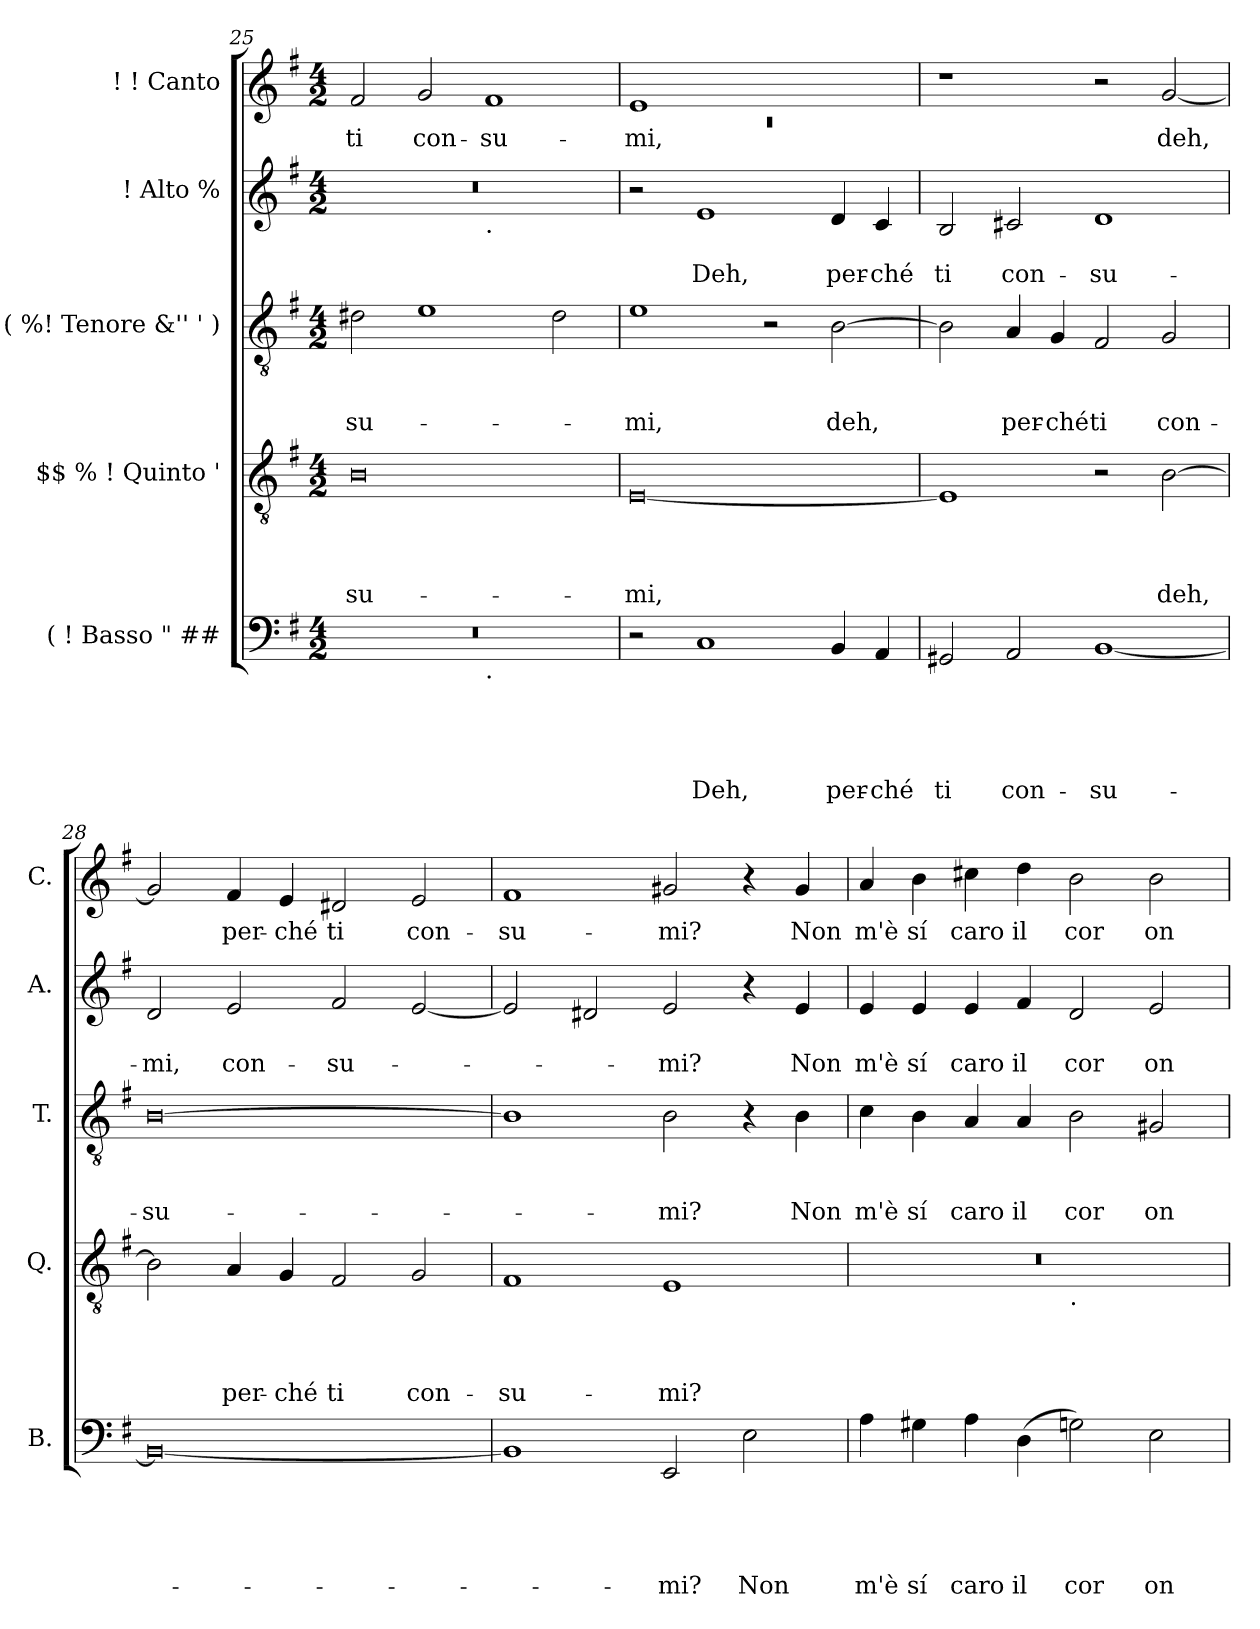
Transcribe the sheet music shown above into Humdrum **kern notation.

**kern	**text	**text	**text	**text	**text	**kern	**text	**text	**text	**text	**kern	**text	**text	**text	**kern	**text	**text	**kern	**text
*part5	*part5	*part5	*part5	*part5	*part5	*part4	*part4	*part4	*part4	*part4	*part3	*part3	*part3	*part3	*part2	*part2	*part2	*part1	*part1
*staff5	*staff5	*staff5	*staff5	*staff5	*staff5	*staff4	*staff4	*staff4	*staff4	*staff4	*staff3	*staff3	*staff3	*staff3	*staff2	*staff2	*staff2	*staff1	*staff1
*I"( ! Basso " ##	*	*	*	*	*	*I"$$ % ! Quinto '	*	*	*	*	*I"! ( %! Tenore &'' ' )	*	*	*	*I"! Alto %	*	*	*I"! ! Canto	*
*I'B.	*	*	*	*	*	*I'Q.	*	*	*	*	*I'T.	*	*	*	*I'A.	*	*	*I'C.	*
!!LO:PB:g=z
*clefF4	*	*	*	*	*	*clefGv2	*	*	*	*	*clefGv2	*	*	*	*clefG2	*	*	*clefG2	*
*k[f#]	*	*	*	*	*	*k[f#]	*	*	*	*	*k[f#]	*	*	*	*k[f#]	*	*	*k[f#]	*
*G:	*	*	*	*	*	*G:	*	*	*	*	*G:	*	*	*	*G:	*	*	*G:	*
*M4/2	*	*	*	*	*	*M4/2	*	*	*	*	*M4/2	*	*	*	*M4/2	*	*	*M4/2	*
=25	=25	=25	=25	=25	=25	=25	=25	=25	=25	=25	=25	=25	=25	=25	=25	=25	=25	=25	=25
!	!	!	!	!	!	!	!	!	!	!LO:LY:b	!	!	!	!LO:LY:b	!	!	!	!	!LO:LY:b
*^	*	*	*	*	*	*	*	*	*	*	*	*	*	*	*^	*	*	*	*
0r	1ryy	.	.	.	.	.	0B	.	.	.	-su-	2d#X\	.	.	-su-	0r	1ryy	.	.	2f#/	ti
!	!	!	!	!	!	!	!	!	!	!	!	!	!	!	!	!	!	!	!	!	!LO:LY:b
.	.	.	.	.	.	.	.	.	.	.	.	1e	.	.	.	.	.	.	.	2g/	con-
!	!	!	!	!	!	!	!	!	!	!	!	!	!	!	!	!	!LO:TX:b:t=.	!	!	!	!
!	!LO:TX:b:t=.	!	!	!	!	!	!	!	!	!	!	!	!	!	!	!	!	!	!	!	!
!	!	!	!	!	!	!	!	!	!	!	!	!	!	!	!	!	!	!	!	!	!LO:LY:b
.	1ryy	.	.	.	.	.	.	.	.	.	.	.	.	.	.	.	1ryy	.	.	1f#	-su-
.	.	.	.	.	.	.	.	.	.	.	.	2d#\	.	.	.	.	.	.	.	.	.
=26	=26	=26	=26	=26	=26	=26	=26	=26	=26	=26	=26	=26	=26	=26	=26	=26	=26	=26	=26	=26	=26
*	*	*	*	*	*	*	*	*	*	*	*	*	*	*	*	*	*	*	*	*^	*
!	!	!	!	!	!	!	!	!	!	!	!LO:LY:b	!	!	!	!LO:LY:b	!	!	!	!	!	!LO:N:vis=1	!LO:LY:b
*v	*v	*	*	*	*	*	*	*	*	*	*	*	*	*	*	*v	*v	*	*	*	*	*
2r	.	.	.	.	.	[<0E	.	.	.	-mi,	1e	.	.	-mi,	2r	.	.	1e	0rc	-mi,
!	!	!	!	!	!LO:LY:b	!	!	!	!	!	!	!	!	!	!	!	!LO:LY:b	!	!	!
1C	.	.	.	.	Deh,	.	.	.	.	.	.	.	.	.	1e	.	Deh,	.	.	.
.	.	.	.	.	.	.	.	.	.	.	2r	.	.	.	.	.	.	1ryy	.	.
!	!	!	!	!	!LO:LY:b	!	!	!	!	!	!	!	!	!LO:LY:b	!	!	!LO:LY:b	!	!	!
4BB/	.	.	.	.	per-	.	.	.	.	.	[>2B\	.	.	deh,	4d/	.	per-	.	.	.
!	!	!	!	!	!LO:LY:b:rj	!	!	!	!	!	!	!	!	!	!	!	!LO:LY:b:rj	!	!	!
4AA/	.	.	.	.	-ché	.	.	.	.	.	.	.	.	.	4c/	.	-ché	.	.	.
*	*	*	*	*	*	*	*	*	*	*	*	*	*	*	*	*	*	*v	*v	*
=27	=27	=27	=27	=27	=27	=27	=27	=27	=27	=27	=27	=27	=27	=27	=27	=27	=27	=27	=27
!	!	!	!	!	!LO:LY:b	!	!	!	!	!	!	!	!	!	!	!	!LO:LY:b	!	!
2GG#X/	.	.	.	.	ti	1E]	.	.	.	.	2B\]	.	.	.	2B/	.	ti	1r	.
!	!	!	!	!	!LO:LY:b	!	!	!	!	!	!	!	!	!LO:LY:b	!	!	!LO:LY:b	!	!
2AA/	.	.	.	.	con-	.	.	.	.	.	4A/	.	.	per-	2c#X/	.	con-	.	.
!	!	!	!	!	!	!	!	!	!	!	!	!	!	!LO:LY:b	!	!	!	!	!
.	.	.	.	.	.	.	.	.	.	.	4G/	.	.	-ché	.	.	.	.	.
!	!	!	!	!	!LO:LY:b	!	!	!	!	!	!	!	!	!LO:LY:b	!	!	!LO:LY:b	!	!
[<1BB	.	.	.	.	-su-	2r	.	.	.	.	2F#/	.	.	ti	1d	.	-su-	2r	.
!	!	!	!	!	!	!	!	!	!	!LO:LY:b	!	!	!	!LO:LY:b	!	!	!	!	!LO:LY:b
.	.	.	.	.	.	[>2B\	.	.	.	deh,	2G/	.	.	con-	.	.	.	[<2g/	deh,
=28	=28	=28	=28	=28	=28	=28	=28	=28	=28	=28	=28	=28	=28	=28	=28	=28	=28	=28	=28
!	!	!	!	!	!	!	!	!	!	!	!	!	!	!LO:LY:b	!	!	!LO:LY:b	!	!
0BB_	.	.	.	.	.	2B\]	.	.	.	.	[<0B	.	.	-su-	2d/	.	-mi,	2g/]	.
!	!	!	!	!	!	!	!	!	!	!LO:LY:b	!	!	!	!	!	!	!LO:LY:b	!	!LO:LY:b
.	.	.	.	.	.	4A/	.	.	.	per-	.	.	.	.	2e/	.	con-	4f#/	per-
!	!	!	!	!	!	!	!	!	!	!LO:LY:b:rj	!	!	!	!	!	!	!	!	!LO:LY:b
.	.	.	.	.	.	4G/	.	.	.	-ché	.	.	.	.	.	.	.	4e/	-ché
!	!	!	!	!	!	!	!	!	!	!LO:LY:b	!	!	!	!	!	!	!LO:LY:b	!	!LO:LY:b
.	.	.	.	.	.	2F#/	.	.	.	ti	.	.	.	.	2f#/	.	-su-	2d#X/	ti
!	!	!	!	!	!	!	!	!	!	!LO:LY:b	!	!	!	!	!	!	!	!	!LO:LY:b
.	.	.	.	.	.	2G/	.	.	.	con-	.	.	.	.	[<2e/	.	.	2e/	con-
!!LO:LB:g=z
=29	=29	=29	=29	=29	=29	=29	=29	=29	=29	=29	=29	=29	=29	=29	=29	=29	=29	=29	=29
!	!	!	!	!	!	!	!	!	!	!LO:LY:b	!	!	!	!	!	!	!	!	!LO:LY:b
1BB]	.	.	.	.	.	1F#	.	.	.	-su-	1B]	.	.	.	2e/]	.	.	1f#	-su-
.	.	.	.	.	.	.	.	.	.	.	.	.	.	.	2d#X/	.	.	.	.
!	!	!	!	!	!LO:LY:b	!	!	!	!	!LO:LY:b	!	!	!	!LO:LY:b	!	!	!LO:LY:b	!	!LO:LY:b
2EE/	.	.	.	.	-mi?	1E	.	.	.	-mi?	2B\	.	.	-mi?	2e/	.	-mi?	2g#X/	-mi?
!	!	!	!	!	!LO:LY:b	!	!	!	!	!	!	!	!	!	!	!	!	!	!
2E\	.	.	.	.	Non	.	.	.	.	.	4r	.	.	.	4r	.	.	4r	.
!	!	!	!	!	!	!	!	!	!	!	!	!	!	!LO:LY:b	!	!	!LO:LY:b	!	!LO:LY:b
.	.	.	.	.	.	.	.	.	.	.	4B\	.	.	Non	4e/	.	Non	4g#/	Non
=30	=30	=30	=30	=30	=30	=30	=30	=30	=30	=30	=30	=30	=30	=30	=30	=30	=30	=30	=30
!	!	!	!	!	!LO:LY:b	!	!	!	!	!	!	!	!	!LO:LY:b	!	!	!LO:LY:b	!	!LO:LY:b
*	*	*	*	*	*	*^	*	*	*	*	*	*	*	*	*	*	*	*	*
4A\	.	.	.	.	m'è	0r	1ryy	.	.	.	.	4c\	.	.	m'è	4e/	.	m'è	4a/	m'è
!	!	!	!	!	!LO:LY:b	!	!	!	!	!	!	!	!	!	!LO:LY:b	!	!	!LO:LY:b	!	!LO:LY:b
4G#X\	.	.	.	.	sí	.	.	.	.	.	.	4B\	.	.	sí	4e/	.	sí	4b\	sí
!	!	!	!	!	!LO:LY:b	!	!	!	!	!	!	!	!	!	!LO:LY:b	!	!	!LO:LY:b	!	!LO:LY:b
4A\	.	.	.	.	ca­ro	.	.	.	.	.	.	4A/	.	.	ca­ro	4e/	.	ca­ro	4cc#X\	ca­ro
!	!	!	!	!	!LO:LY:b	!	!	!	!	!	!	!	!	!	!LO:LY:b	!	!	!LO:LY:b	!	!LO:LY:b
(<4D\	.	.	.	.	il	.	.	.	.	.	.	4A/	.	.	il	4f#/	.	il	4dd\	il
!	!	!	!	!	!	!	!LO:TX:b:t=.	!	!	!	!	!	!	!	!	!	!	!	!	!
!	!	!	!	!	!LO:LY:b	!	!	!	!	!	!	!	!	!	!LO:LY:b	!	!	!LO:LY:b	!	!LO:LY:b
2G\)	.	.	.	.	cor	.	1ryy	.	.	.	.	2B\	.	.	cor	2d/	.	cor	2b\	cor
!	!	!	!	!	!LO:LY:b	!	!	!	!	!	!	!	!	!	!LO:LY:b	!	!	!LO:LY:b	!	!LO:LY:b
2E\	.	.	.	.	on-	.	.	.	.	.	.	2G#X/	.	.	on-	2e/	.	on-	2b\	on-
*	*	*	*	*	*	*v	*v	*	*	*	*	*	*	*	*	*	*	*	*	*
=	=	=	=	=	=	=	=	=	=	=	=	=	=	=	=	=	=	=	=
*-	*-	*-	*-	*-	*-	*-	*-	*-	*-	*-	*-	*-	*-	*-	*-	*-	*-	*-	*-
